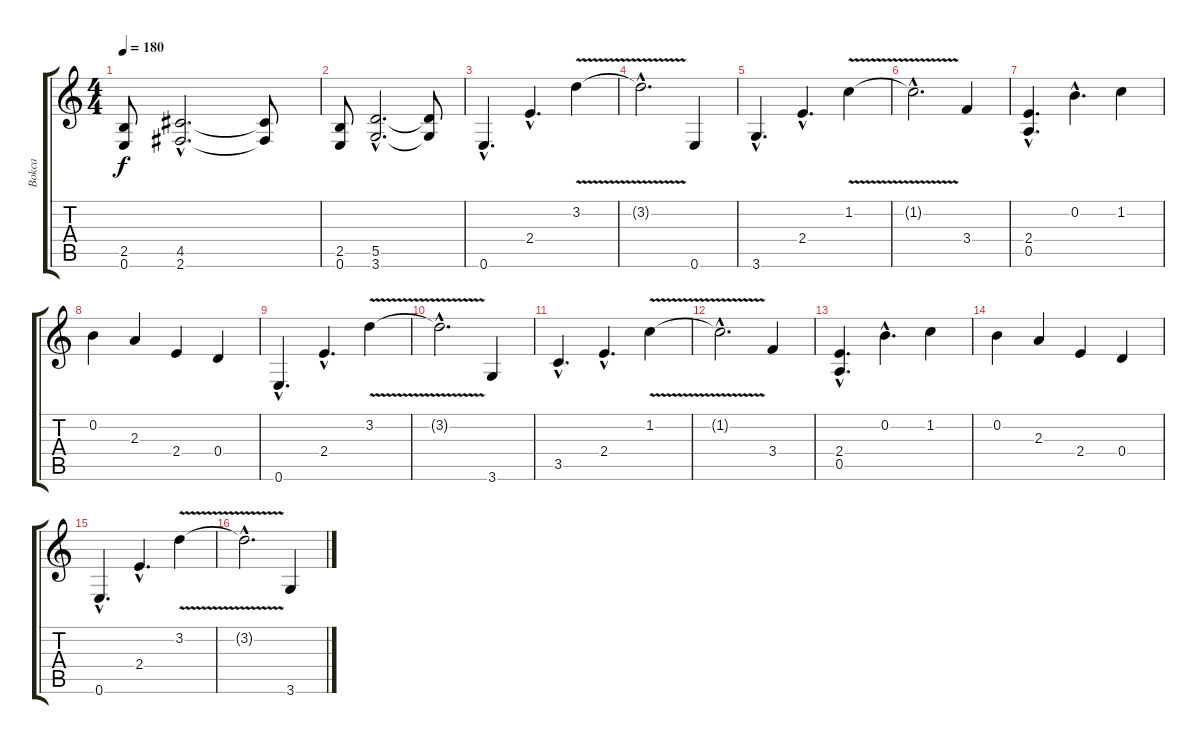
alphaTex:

\track ("Bokca" "Bokca") {instrument distortionguitar}
\staff {score tabs}
\tuning (E4 B3 G3 D3 A2 E2) {hide}
\ts (4 4)
\tempo 180
\clef g2
\ks c
(2.5 0.6).8{dy f} (4.5{hac} 2.6{hac}).2{d} (4.5{t} 2.6{t}).8 |
(2.5 0.6).8 (5.5{hac} 3.6{hac}).2{d} (5.5{t} 3.6{t}).8 |
0.6{hac}.4{d} 2.4{hac}.4{d} 3.2{v}.4 |
3.2{hac t}.2{d} 0.6.4 |
3.6{hac}.4{d} 2.4{hac}.4{d} 1.2{v}.4 |
1.2{hac t}.2{d} 3.4.4 |
(2.4{hac} 0.5{hac}).4{d} 0.2{hac}.4{d} 1.2.4 |
0.2.4 2.3.4 2.4.4 0.4.4 |
0.6{hac}.4{d} 2.4{hac}.4{d} 3.2{v}.4 |
3.2{hac t}.2{d} 3.6.4 |
3.5{hac}.4{d} 2.4{hac}.4{d} 1.2{v}.4 |
1.2{hac t}.2{d} 3.4.4 |
(2.4{hac} 0.5{hac}).4{d} 0.2{hac}.4{d} 1.2.4 |
0.2.4 2.3.4 2.4.4 0.4.4 |
0.6{hac}.4{d} 2.4{hac}.4{d} 3.2{v}.4 |
3.2{hac t}.2{d} 3.6.4
